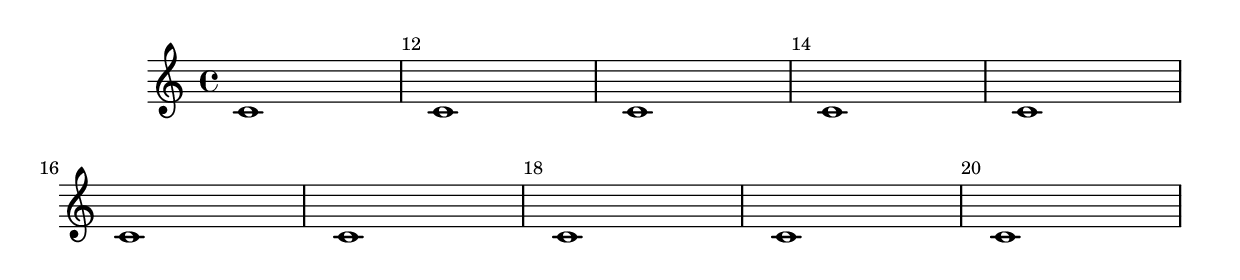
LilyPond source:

%% DO NOT EDIT this file manually; it is automatically
%% generated from LSR http://lsr.dsi.unimi.it
%% Make any changes in LSR itself, or in Documentation/snippets/new/ ,
%% and then run scripts/auxiliar/makelsr.py
%%
%% This file is in the public domain.
\version "2.16.0"

\header {
  lsrtags = "rhythms"

  texidoc = "
Bar numbers can be printed at regular intervals by setting the property
@code{barNumberVisibility}. Here the bar numbers are printed every two
measures except at the end of the line.

"
  doctitle = "Printing bar numbers at regular intervals"
} % begin verbatim


\relative c' {
  \override Score.BarNumber #'break-visibility = #end-of-line-invisible
  \set Score.currentBarNumber = #11
  % Permit first bar number to be printed
  \bar ""
  % Print a bar number every second measure
  \set Score.barNumberVisibility = #(every-nth-bar-number-visible 2)
  c1 | c | c | c | c
  \break
  c1 | c | c | c | c
}
